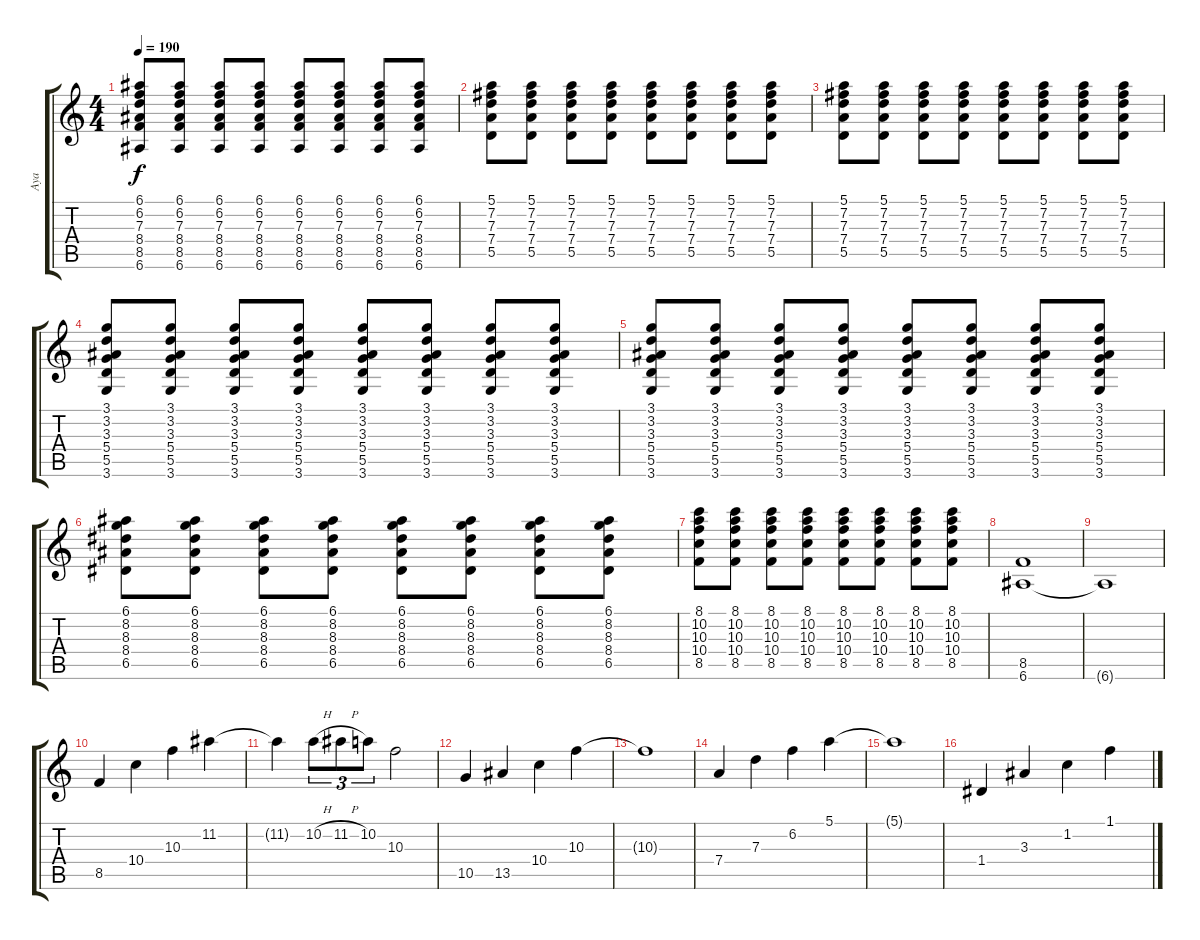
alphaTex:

\track ("Aya" "Aya") {instrument distortionguitar}
\staff {score tabs}
\tuning (E4 B3 G3 D3 A2 E2) {hide}
\ts (4 4)
\tempo 190
\clef g2
\ks c
(6.1 6.2 7.3 8.4 8.5 6.6).8{dy f} (6.1 6.2 7.3 8.4 8.5 6.6).8 (6.1 6.2 7.3 8.4 8.5 6.6).8 (6.1 6.2 7.3 8.4 8.5 6.6).8 (6.1 6.2 7.3 8.4 8.5 6.6).8 (6.1 6.2 7.3 8.4 8.5 6.6).8 (6.1 6.2 7.3 8.4 8.5 6.6).8 (6.1 6.2 7.3 8.4 8.5 6.6).8 |
(5.1 7.2 7.3 7.4 5.5).8 (5.1 7.2 7.3 7.4 5.5).8 (5.1 7.2 7.3 7.4 5.5).8 (5.1 7.2 7.3 7.4 5.5).8 (5.1 7.2 7.3 7.4 5.5).8 (5.1 7.2 7.3 7.4 5.5).8 (5.1 7.2 7.3 7.4 5.5).8 (5.1 7.2 7.3 7.4 5.5).8 |
(5.1 7.2 7.3 7.4 5.5).8 (5.1 7.2 7.3 7.4 5.5).8 (5.1 7.2 7.3 7.4 5.5).8 (5.1 7.2 7.3 7.4 5.5).8 (5.1 7.2 7.3 7.4 5.5).8 (5.1 7.2 7.3 7.4 5.5).8 (5.1 7.2 7.3 7.4 5.5).8 (5.1 7.2 7.3 7.4 5.5).8 |
(3.1 3.2 3.3 5.4 5.5 3.6).8 (3.1 3.2 3.3 5.4 5.5 3.6).8 (3.1 3.2 3.3 5.4 5.5 3.6).8 (3.1 3.2 3.3 5.4 5.5 3.6).8 (3.1 3.2 3.3 5.4 5.5 3.6).8 (3.1 3.2 3.3 5.4 5.5 3.6).8 (3.1 3.2 3.3 5.4 5.5 3.6).8 (3.1 3.2 3.3 5.4 5.5 3.6).8 |
(3.1 3.2 3.3 5.4 5.5 3.6).8 (3.1 3.2 3.3 5.4 5.5 3.6).8 (3.1 3.2 3.3 5.4 5.5 3.6).8 (3.1 3.2 3.3 5.4 5.5 3.6).8 (3.1 3.2 3.3 5.4 5.5 3.6).8 (3.1 3.2 3.3 5.4 5.5 3.6).8 (3.1 3.2 3.3 5.4 5.5 3.6).8 (3.1 3.2 3.3 5.4 5.5 3.6).8 |
(6.1 8.2 8.3 8.4 6.5).8 (6.1 8.2 8.3 8.4 6.5).8 (6.1 8.2 8.3 8.4 6.5).8 (6.1 8.2 8.3 8.4 6.5).8 (6.1 8.2 8.3 8.4 6.5).8 (6.1 8.2 8.3 8.4 6.5).8 (6.1 8.2 8.3 8.4 6.5).8 (6.1 8.2 8.3 8.4 6.5).8 |
(8.1 10.2 10.3 10.4 8.5).8 (8.1 10.2 10.3 10.4 8.5).8 (8.1 10.2 10.3 10.4 8.5).8 (8.1 10.2 10.3 10.4 8.5).8 (8.1 10.2 10.3 10.4 8.5).8 (8.1 10.2 10.3 10.4 8.5).8 (8.1 10.2 10.3 10.4 8.5).8 (8.1 10.2 10.3 10.4 8.5).8 |
(8.5 6.6).1 |
6.6{t}.1 |
8.5.4{instrument electricguitarclean} 10.4.4 10.3.4 11.2.4 |
11.2{t}.4 10.2{h}.8{tu (3 2)} 11.2{h}.8{tu (3 2)} 10.2.8{tu (3 2)} 10.3.2 |
10.5.4 13.5.4 10.4.4 10.3.4 |
10.3{t}.1 |
7.4.4 7.3.4 6.2.4 5.1.4 |
5.1{t}.1 |
1.4.4 3.3.4 1.2.4 1.1.4
